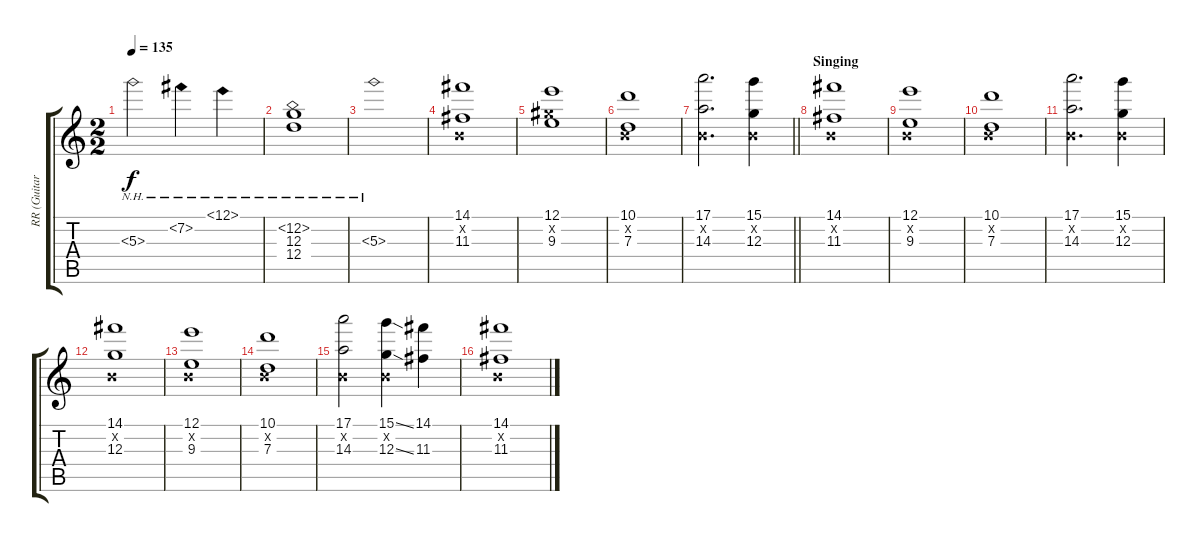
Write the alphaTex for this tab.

\track ("RR (Guitar 5)" "RR (Guitar") {instrument distortionguitar}
\staff {score tabs}
\tuning (E4 B3 G3 D3 A2 E2) {hide}
\ts (2 2)
\tempo 135
\clef g2
\ks c
5.3{nh}.2{dy f} 7.2{nh}.4 12.1{nh}.4 |
(12.2{nh} 12.3 12.4).1 |
5.3{nh}.1 |
(14.1 0.2{x} 11.3).1 |
(12.1 9.2{x} 9.3).1 |
(10.1 0.2{x} 7.3).1 |
\barLineRight lightlight
(17.1 0.2{x} 14.3).2{d} (15.1 0.2{x} 12.3).4 |
\section ("" "Singing")
(14.1 0.2{x} 11.3).1 |
(12.1 0.2{x} 9.3).1 |
(10.1 0.2{x} 7.3).1 |
(17.1 0.2{x} 14.3).2{d} (15.1 0.2{x} 12.3).4 |
(14.1 0.2{x} 12.3).1 |
(12.1 0.2{x} 9.3).1 |
(10.1 0.2{x} 7.3).1 |
(17.1 0.2{x} 14.3).2 (15.1{ss} 0.2{x} 12.3{ss}).4 (14.1 11.3).4 |
(14.1 0.2{x} 11.3).1
